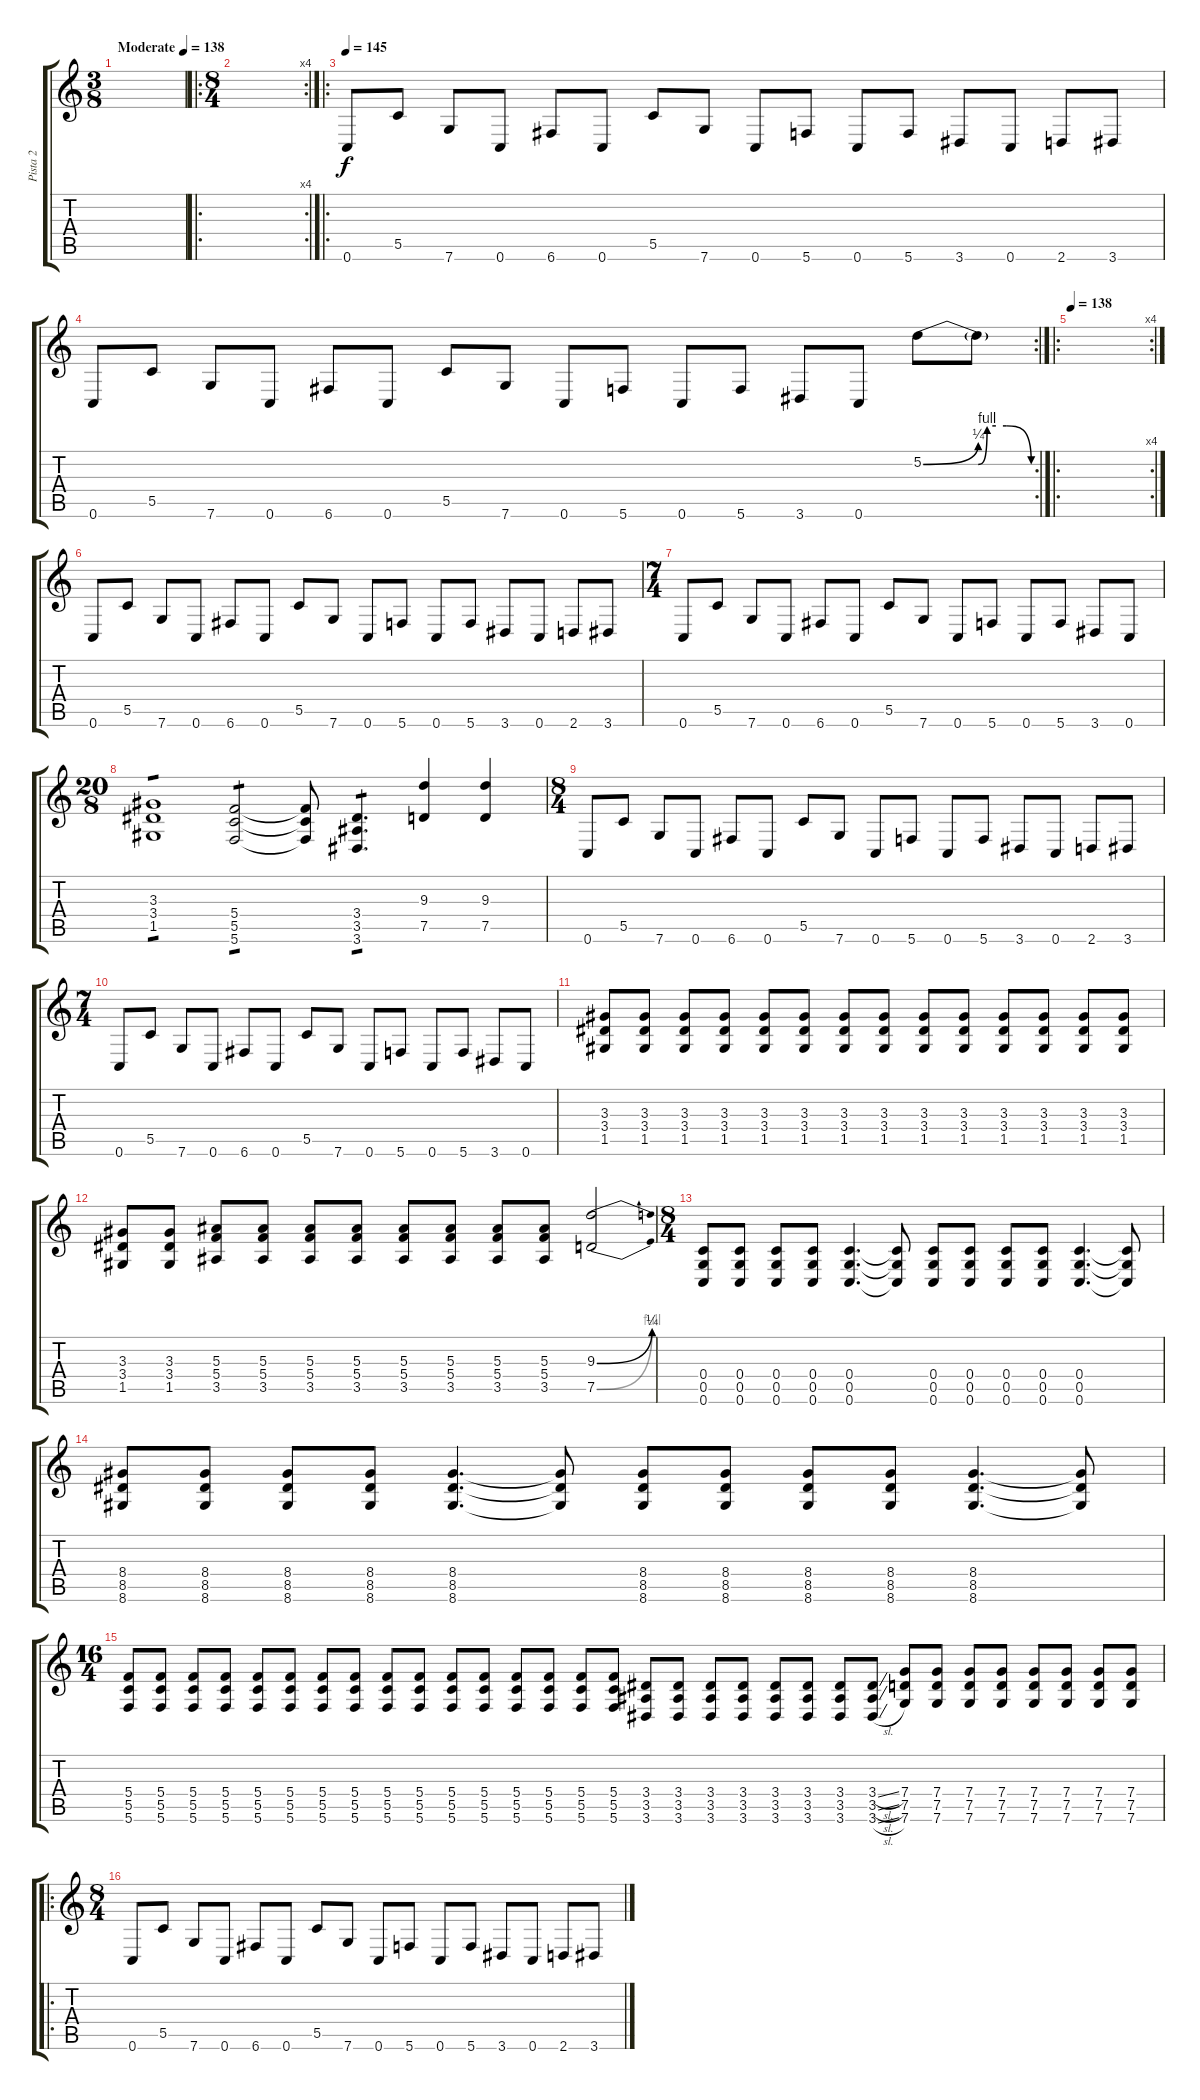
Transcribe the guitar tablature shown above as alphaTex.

\track ("Pista 2" "Pista 2") {instrument distortionguitar}
\staff {score tabs}
\tuning (D4 A3 F3 C3 G2 C2) {hide}
\ts (3 8)
\tempo (138 "Moderate")
\clef g2
\ks c
|
\ro
\rc 4
\ts (8 4)
|
\ro
\tempo 145
0.6.8 5.5.8 7.6.8 0.6.8 6.6.8 0.6.8 5.5.8 7.6.8 0.6.8 5.6.8 0.6.8 5.6.8 3.6.8 0.6.8 2.6.8 3.6.8 |
\rc 2
0.6.8 5.5.8 7.6.8 0.6.8 6.6.8 0.6.8 5.5.8 7.6.8 0.6.8 5.6.8 0.6.8 5.6.8 3.6.8 0.6.8 5.2{be (bend 0 0 60 1)}.8 5.2{be (custom 0 0 10 4 20 4 32 4 60 0) t}.8 |
\ro
\rc 4
\tempo 138
|
0.6.8 5.5.8 7.6.8 0.6.8 6.6.8 0.6.8 5.5.8 7.6.8 0.6.8 5.6.8 0.6.8 5.6.8 3.6.8 0.6.8 2.6.8 3.6.8 |
\ts (7 4)
0.6.8 5.5.8 7.6.8 0.6.8 6.6.8 0.6.8 5.5.8 7.6.8 0.6.8 5.6.8 0.6.8 5.6.8 3.6.8 0.6.8 |
\ts (20 8)
(3.3 3.4 1.5).1{tp 1} (5.4 5.5 5.6).2{tp 1} (5.4{t} 5.5{t} 5.6{t}).8 (3.4 3.5 3.6).4{d tp 1} (9.3 7.5).4 (9.3 7.5).4 |
\ts (8 4)
0.6.8 5.5.8 7.6.8 0.6.8 6.6.8 0.6.8 5.5.8 7.6.8 0.6.8 5.6.8 0.6.8 5.6.8 3.6.8 0.6.8 2.6.8 3.6.8 |
\ts (7 4)
0.6.8 5.5.8 7.6.8 0.6.8 6.6.8 0.6.8 5.5.8 7.6.8 0.6.8 5.6.8 0.6.8 5.6.8 3.6.8 0.6.8 |
(3.3 3.4 1.5).8 (3.3 3.4 1.5).8 (3.3 3.4 1.5).8 (3.3 3.4 1.5).8 (3.3 3.4 1.5).8 (3.3 3.4 1.5).8 (3.3 3.4 1.5).8 (3.3 3.4 1.5).8 (3.3 3.4 1.5).8 (3.3 3.4 1.5).8 (3.3 3.4 1.5).8 (3.3 3.4 1.5).8 (3.3 3.4 1.5).8 (3.3 3.4 1.5).8 |
(3.3 3.4 1.5).8 (3.3 3.4 1.5).8 (5.3 5.4 3.5).8 (5.3 5.4 3.5).8 (5.3 5.4 3.5).8 (5.3 5.4 3.5).8 (5.3 5.4 3.5).8 (5.3 5.4 3.5).8 (5.3 5.4 3.5).8 (5.3 5.4 3.5).8 (9.3{be (bend 0 0 60 1)} 7.5{be (bend 0 0 60 4)}).2 |
\ts (8 4)
(0.4 0.5 0.6).8 (0.4 0.5 0.6).8 (0.4 0.5 0.6).8 (0.4 0.5 0.6).8 (0.4 0.5 0.6).4{d} (0.4{t} 0.5{t} 0.6{t}).8 (0.4 0.5 0.6).8 (0.4 0.5 0.6).8 (0.4 0.5 0.6).8 (0.4 0.5 0.6).8 (0.4 0.5 0.6).4{d} (0.4{t} 0.5{t} 0.6{t}).8 |
(8.4 8.5 8.6).8 (8.4 8.5 8.6).8 (8.4 8.5 8.6).8 (8.4 8.5 8.6).8 (8.4 8.5 8.6).4{d} (8.4{t} 8.5{t} 8.6{t}).8 (8.4 8.5 8.6).8 (8.4 8.5 8.6).8 (8.4 8.5 8.6).8 (8.4 8.5 8.6).8 (8.4 8.5 8.6).4{d} (8.4{t} 8.5{t} 8.6{t}).8 |
\ts (16 4)
(5.4 5.5 5.6).8 (5.4 5.5 5.6).8 (5.4 5.5 5.6).8 (5.4 5.5 5.6).8 (5.4 5.5 5.6).8 (5.4 5.5 5.6).8 (5.4 5.5 5.6).8 (5.4 5.5 5.6).8 (5.4 5.5 5.6).8 (5.4 5.5 5.6).8 (5.4 5.5 5.6).8 (5.4 5.5 5.6).8 (5.4 5.5 5.6).8 (5.4 5.5 5.6).8 (5.4 5.5 5.6).8 (5.4 5.5 5.6).8 (3.4 3.5 3.6).8 (3.4 3.5 3.6).8 (3.4 3.5 3.6).8 (3.4 3.5 3.6).8 (3.4 3.5 3.6).8 (3.4 3.5 3.6).8 (3.4 3.5 3.6).8 (3.4{sl} 3.5{sl} 3.6{sl}).8 (7.4 7.5 7.6).8 (7.4 7.5 7.6).8 (7.4 7.5 7.6).8 (7.4 7.5 7.6).8 (7.4 7.5 7.6).8 (7.4 7.5 7.6).8 (7.4 7.5 7.6).8 (7.4 7.5 7.6).8 |
\ro
\ts (8 4)
0.6.8 5.5.8 7.6.8 0.6.8 6.6.8 0.6.8 5.5.8 7.6.8 0.6.8 5.6.8 0.6.8 5.6.8 3.6.8 0.6.8 2.6.8 3.6.8
